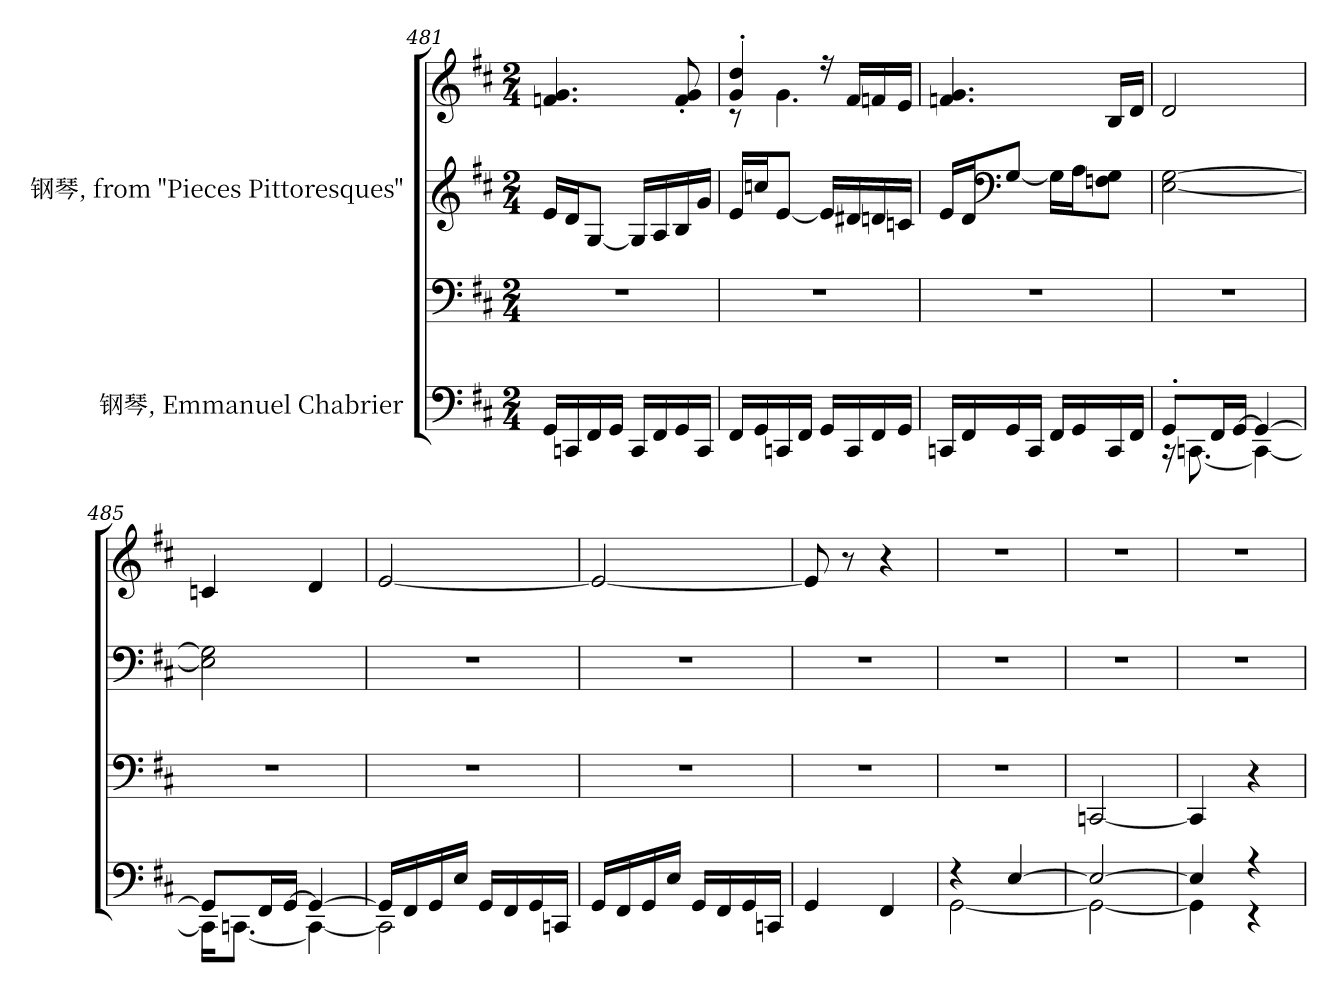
**kern	**kern	**kern	**kern
*part2	*part2	*part1	*part1
*staff4	*staff3	*staff2	*staff1
*I"钢琴, Emmanuel Chabrier	*	*I"钢琴, from &quot;Pieces Pittoresques&quot;	*
!!LO:LB:g=z
*clefF4	*clefF4	*clefG2	*clefG2
*k[f#c#]	*k[f#c#]	*k[f#c#]	*k[f#c#]
*M2/4	*M2/4	*M2/4	*M2/4
=481	=481	=481	=481
16GG/LL	2r	16e/LL	4.fn/ 4.g/
16CCn/	.	16d/J	.
16FF#/	.	[8G/J	.
16GG/JJ	.	.	.
16CC/LL	.	16G/LL]	.
16FF#/	.	16A/	.
16GG/	.	16B/	8f/' 8g/'
16CC/JJ	.	16g/JJ	.
=482	=482	=482	=482
*	*	*	*^
16FF#/LL	2r	16e/LL	4g/' 4dd/'	8r
16GG/	.	16ccn/J	.	.
16CCn/	.	[8e/J	.	4.g\
16FF#/JJ	.	.	.	.
*	*	*	*MM58	*
16GG/LL	.	16e/LL]	16r	.
16CC/	.	16d#X/	16f#/LL	.
16FF#/	.	16dn/	16fn/	.
16GG/JJ	.	16cn/JJ	16e/JJ	.
*	*	*	*v	*v
=483	=483	=483	=483
16CCn/LL	2r	16e/LL	4.fn/ 4.g/
16FF#/	.	16d/J	.
*	*	*clefF4	*
16GG/	.	[8G/J	.
16CC/JJ	.	.	.
16FF#/LL	.	16G\LL]	.
16GG/	.	16A\J	.
16CC/	.	8Fn\ 8G\J	16B/LL
16FF#/JJ	.	.	16d/JJ
=484	=484	=484	=484
*	*	*	*MM57
*^	*	*	*
8GG'/L	16r	2r	[2E\ [2G\	2d/
.	[8.CCn\	.	.	.
16FF#/L	.	.	.	.
[16GG/JJ	.	.	.	.
4GG/_	4CC\_	.	.	.
!!LO:PB:g=z
=485	=485	=485	=485	=485
*	*	*	*	*MM56
8GG/L]	16CC\KL]	2r	2E\] 2G\]	4cn/
.	[8.CCn\J	.	.	.
16FF#/L	.	.	.	.
[16GG/JJ	.	.	.	.
4GG/_	4CC\_	.	.	4d/
=486	=486	=486	=486	=486
*	*	*	*	*MM55
16GG/LL]	2CC\]	2r	2r	[2e/
16FF#/	.	.	.	.
16GG/	.	.	.	.
16E/JJ	.	.	.	.
16GG/LL	.	.	.	.
16FF#/	.	.	.	.
16GG/	.	.	.	.
16CCn/JJ	.	.	.	.
*v	*v	*	*	*
=487	=487	=487	=487
16GG/LL	2r	2r	2e/_
16FF#/	.	.	.
16GG/	.	.	.
16E/JJ	.	.	.
16GG/LL	.	.	.
16FF#/	.	.	.
16GG/	.	.	.
16CCn/JJ	.	.	.
=488	=488	=488	=488
4GG/	2r	2r	8e/]
.	.	.	8r
*	*	*	*MM53
4FF#/	.	.	4r
=489	=489	=489	=489
*^	*	*	*
4r	[2GG\	2r	2r	2r
[4E/	.	.	.	.
=490	=490	=490	=490	=490
*	*	*	*	*MM52
2E/_	2GG\_	[2CCn/	2r	2r
=491	=491	=491	=491	=491
*	*	*	*	*MM51
4E/]	4GG\]	4CC/]	2r	2r
4r	4r	4r	.	.
*v	*v	*	*	*
=	=	=	=
*-	*-	*-	*-
